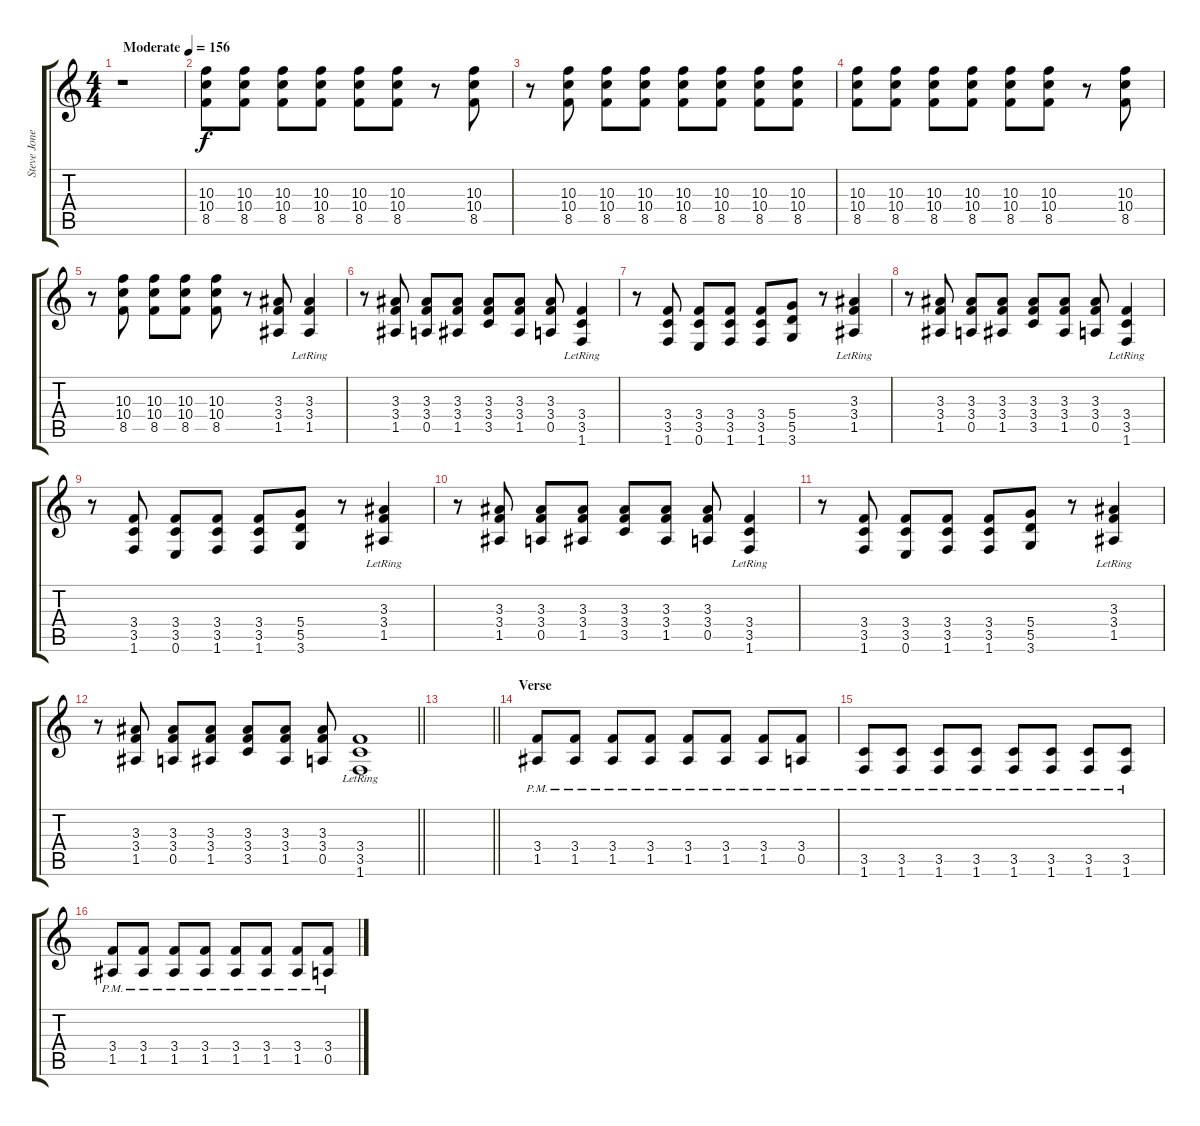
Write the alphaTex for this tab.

\track ("Steve Jones" "Steve Jone") {instrument overdrivenguitar}
\staff {score tabs}
\tuning (E4 B3 G3 D3 A2 E2) {hide}
\ts (4 4)
\tempo (156 "Moderate")
\clef g2
\ks c
r.1{dy f instrument overdrivenguitar} |
(10.3 10.4 8.5).8 (10.3 10.4 8.5).8 (10.3 10.4 8.5).8 (10.3 10.4 8.5).8 (10.3 10.4 8.5).8 (10.3 10.4 8.5).8 r.8 (10.3 10.4 8.5).8 |
r.8 (10.3 10.4 8.5).8 (10.3 10.4 8.5).8 (10.3 10.4 8.5).8 (10.3 10.4 8.5).8 (10.3 10.4 8.5).8 (10.3 10.4 8.5).8 (10.3 10.4 8.5).8 |
(10.3 10.4 8.5).8 (10.3 10.4 8.5).8 (10.3 10.4 8.5).8 (10.3 10.4 8.5).8 (10.3 10.4 8.5).8 (10.3 10.4 8.5).8 r.8 (10.3 10.4 8.5).8 |
r.8 (10.3 10.4 8.5).8 (10.3 10.4 8.5).8 (10.3 10.4 8.5).8 (10.3 10.4 8.5).8 r.8 (3.3 3.4 1.5).8 (3.3{lr} 3.4{lr} 1.5{lr}).4 |
r.8 (3.3 3.4 1.5).8 (3.3 3.4 0.5).8 (3.3 3.4 1.5).8 (3.3 3.4 3.5).8 (3.3 3.4 1.5).8 (3.3 3.4 0.5).8 (3.4{lr} 3.5{lr} 1.6{lr}).4 |
r.8 (3.4 3.5 1.6).8 (3.4 3.5 0.6).8 (3.4 3.5 1.6).8 (3.4 3.5 1.6).8 (5.4 5.5 3.6).8 r.8 (3.3{lr} 3.4{lr} 1.5{lr}).4 |
r.8 (3.3 3.4 1.5).8 (3.3 3.4 0.5).8 (3.3 3.4 1.5).8 (3.3 3.4 3.5).8 (3.3 3.4 1.5).8 (3.3 3.4 0.5).8 (3.4{lr} 3.5{lr} 1.6{lr}).4 |
r.8 (3.4 3.5 1.6).8 (3.4 3.5 0.6).8 (3.4 3.5 1.6).8 (3.4 3.5 1.6).8 (5.4 5.5 3.6).8 r.8 (3.3{lr} 3.4{lr} 1.5{lr}).4 |
r.8 (3.3 3.4 1.5).8 (3.3 3.4 0.5).8 (3.3 3.4 1.5).8 (3.3 3.4 3.5).8 (3.3 3.4 1.5).8 (3.3 3.4 0.5).8 (3.4{lr} 3.5{lr} 1.6{lr}).4 |
r.8 (3.4 3.5 1.6).8 (3.4 3.5 0.6).8 (3.4 3.5 1.6).8 (3.4 3.5 1.6).8 (5.4 5.5 3.6).8 r.8 (3.3{lr} 3.4{lr} 1.5{lr}).4 |
\barLineRight lightlight
r.8 (3.3 3.4 1.5).8 (3.3 3.4 0.5).8 (3.3 3.4 1.5).8 (3.3 3.4 3.5).8 (3.3 3.4 1.5).8 (3.3 3.4 0.5).8 (3.4{lr} 3.5{lr} 1.6{lr}).1 |
\section ("" "")
\barLineRight lightlight
|
\section ("" "Verse")
(3.4{pm} 1.5{pm}).8 (3.4{pm} 1.5{pm}).8 (3.4{pm} 1.5{pm}).8 (3.4{pm} 1.5{pm}).8 (3.4{pm} 1.5{pm}).8 (3.4{pm} 1.5{pm}).8 (3.4{pm} 1.5{pm}).8 (3.4{pm} 0.5{pm}).8 |
(3.5{pm} 1.6{pm}).8 (3.5{pm} 1.6{pm}).8 (3.5{pm} 1.6{pm}).8 (3.5{pm} 1.6{pm}).8 (3.5{pm} 1.6{pm}).8 (3.5{pm} 1.6{pm}).8 (3.5{pm} 1.6{pm}).8 (3.5{pm} 1.6{pm}).8 |
(3.4{pm} 1.5{pm}).8 (3.4{pm} 1.5{pm}).8 (3.4{pm} 1.5{pm}).8 (3.4{pm} 1.5{pm}).8 (3.4{pm} 1.5{pm}).8 (3.4{pm} 1.5{pm}).8 (3.4{pm} 1.5{pm}).8 (3.4{pm} 0.5{pm}).8
